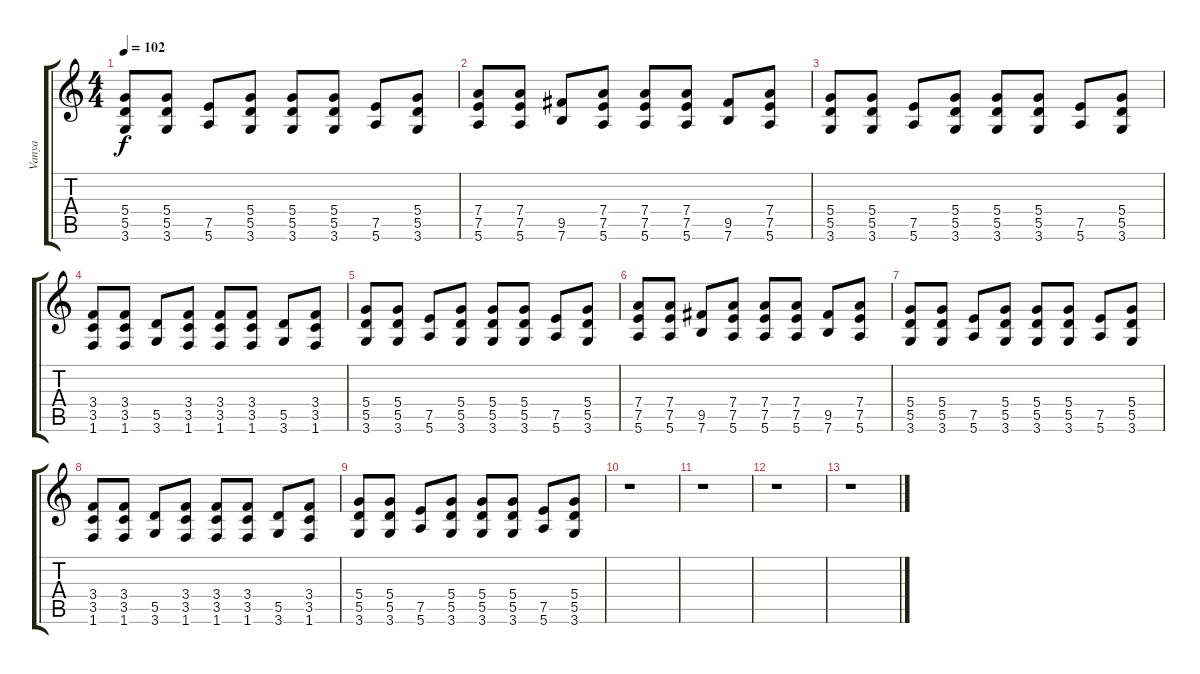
\track ("Vanya" "Vanya") {instrument distortionguitar}
\staff {score tabs}
\tuning (E4 B3 G3 D3 A2 E2) {hide}
\ts (4 4)
\tempo 102
\clef g2
\ks c
(5.4 5.5 3.6).8{dy f} (5.4 5.5 3.6).8 (7.5 5.6).8 (5.4 5.5 3.6).8 (5.4 5.5 3.6).8 (5.4 5.5 3.6).8 (7.5 5.6).8 (5.4 5.5 3.6).8 |
(7.4 7.5 5.6).8 (7.4 7.5 5.6).8 (9.5 7.6).8 (7.4 7.5 5.6).8 (7.4 7.5 5.6).8 (7.4 7.5 5.6).8 (9.5 7.6).8 (7.4 7.5 5.6).8 |
(5.4 5.5 3.6).8 (5.4 5.5 3.6).8 (7.5 5.6).8 (5.4 5.5 3.6).8 (5.4 5.5 3.6).8 (5.4 5.5 3.6).8 (7.5 5.6).8 (5.4 5.5 3.6).8 |
(3.4 3.5 1.6).8 (3.4 3.5 1.6).8 (5.5 3.6).8 (3.4 3.5 1.6).8 (3.4 3.5 1.6).8 (3.4 3.5 1.6).8 (5.5 3.6).8 (3.4 3.5 1.6).8 |
(5.4 5.5 3.6).8 (5.4 5.5 3.6).8 (7.5 5.6).8 (5.4 5.5 3.6).8 (5.4 5.5 3.6).8 (5.4 5.5 3.6).8 (7.5 5.6).8 (5.4 5.5 3.6).8 |
(7.4 7.5 5.6).8 (7.4 7.5 5.6).8 (9.5 7.6).8 (7.4 7.5 5.6).8 (7.4 7.5 5.6).8 (7.4 7.5 5.6).8 (9.5 7.6).8 (7.4 7.5 5.6).8 |
(5.4 5.5 3.6).8 (5.4 5.5 3.6).8 (7.5 5.6).8 (5.4 5.5 3.6).8 (5.4 5.5 3.6).8 (5.4 5.5 3.6).8 (7.5 5.6).8 (5.4 5.5 3.6).8 |
(3.4 3.5 1.6).8 (3.4 3.5 1.6).8 (5.5 3.6).8 (3.4 3.5 1.6).8 (3.4 3.5 1.6).8 (3.4 3.5 1.6).8 (5.5 3.6).8 (3.4 3.5 1.6).8 |
(5.4 5.5 3.6).8 (5.4 5.5 3.6).8 (7.5 5.6).8 (5.4 5.5 3.6).8 (5.4 5.5 3.6).8 (5.4 5.5 3.6).8 (7.5 5.6).8 (5.4 5.5 3.6).8 |
r.1 |
r.1 |
r.1 |
r.1
